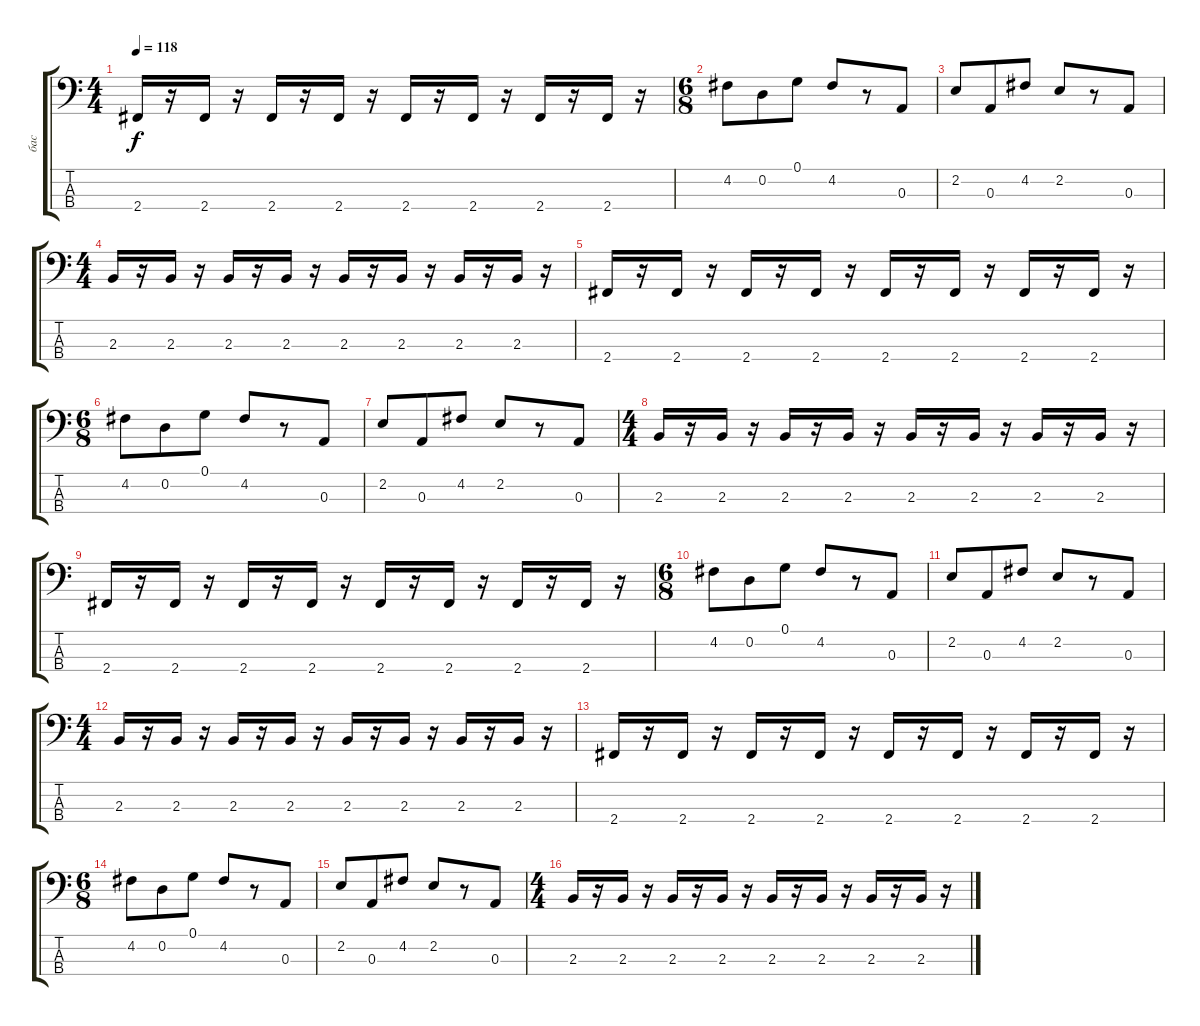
\track ("бас" "бас") {instrument electricbassfinger}
\staff {score tabs}
\tuning (G2 D2 A1 E1) {hide}
\ts (4 4)
\tempo 118
\clef f4
\ks c
2.4.16{dy f} r.16 2.4.16 r.16 2.4.16 r.16 2.4.16 r.16 2.4.16 r.16 2.4.16 r.16 2.4.16 r.16 2.4.16 r.16 |
\ts (6 8)
4.2.8 0.2.8 0.1.8 4.2.8 r.8 0.3.8 |
2.2.8 0.3.8 4.2.8 2.2.8 r.8 0.3.8 |
\ts (4 4)
2.3.16 r.16 2.3.16 r.16 2.3.16 r.16 2.3.16 r.16 2.3.16 r.16 2.3.16 r.16 2.3.16 r.16 2.3.16 r.16 |
2.4.16 r.16 2.4.16 r.16 2.4.16 r.16 2.4.16 r.16 2.4.16 r.16 2.4.16 r.16 2.4.16 r.16 2.4.16 r.16 |
\ts (6 8)
4.2.8 0.2.8 0.1.8 4.2.8 r.8 0.3.8 |
2.2.8 0.3.8 4.2.8 2.2.8 r.8 0.3.8 |
\ts (4 4)
2.3.16 r.16 2.3.16 r.16 2.3.16 r.16 2.3.16 r.16 2.3.16 r.16 2.3.16 r.16 2.3.16 r.16 2.3.16 r.16 |
2.4.16 r.16 2.4.16 r.16 2.4.16 r.16 2.4.16 r.16 2.4.16 r.16 2.4.16 r.16 2.4.16 r.16 2.4.16 r.16 |
\ts (6 8)
4.2.8 0.2.8 0.1.8 4.2.8 r.8 0.3.8 |
2.2.8 0.3.8 4.2.8 2.2.8 r.8 0.3.8 |
\ts (4 4)
2.3.16 r.16 2.3.16 r.16 2.3.16 r.16 2.3.16 r.16 2.3.16 r.16 2.3.16 r.16 2.3.16 r.16 2.3.16 r.16 |
2.4.16 r.16 2.4.16 r.16 2.4.16 r.16 2.4.16 r.16 2.4.16 r.16 2.4.16 r.16 2.4.16 r.16 2.4.16 r.16 |
\ts (6 8)
4.2.8 0.2.8 0.1.8 4.2.8 r.8 0.3.8 |
2.2.8 0.3.8 4.2.8 2.2.8 r.8 0.3.8 |
\ts (4 4)
2.3.16 r.16 2.3.16 r.16 2.3.16 r.16 2.3.16 r.16 2.3.16 r.16 2.3.16 r.16 2.3.16 r.16 2.3.16 r.16
